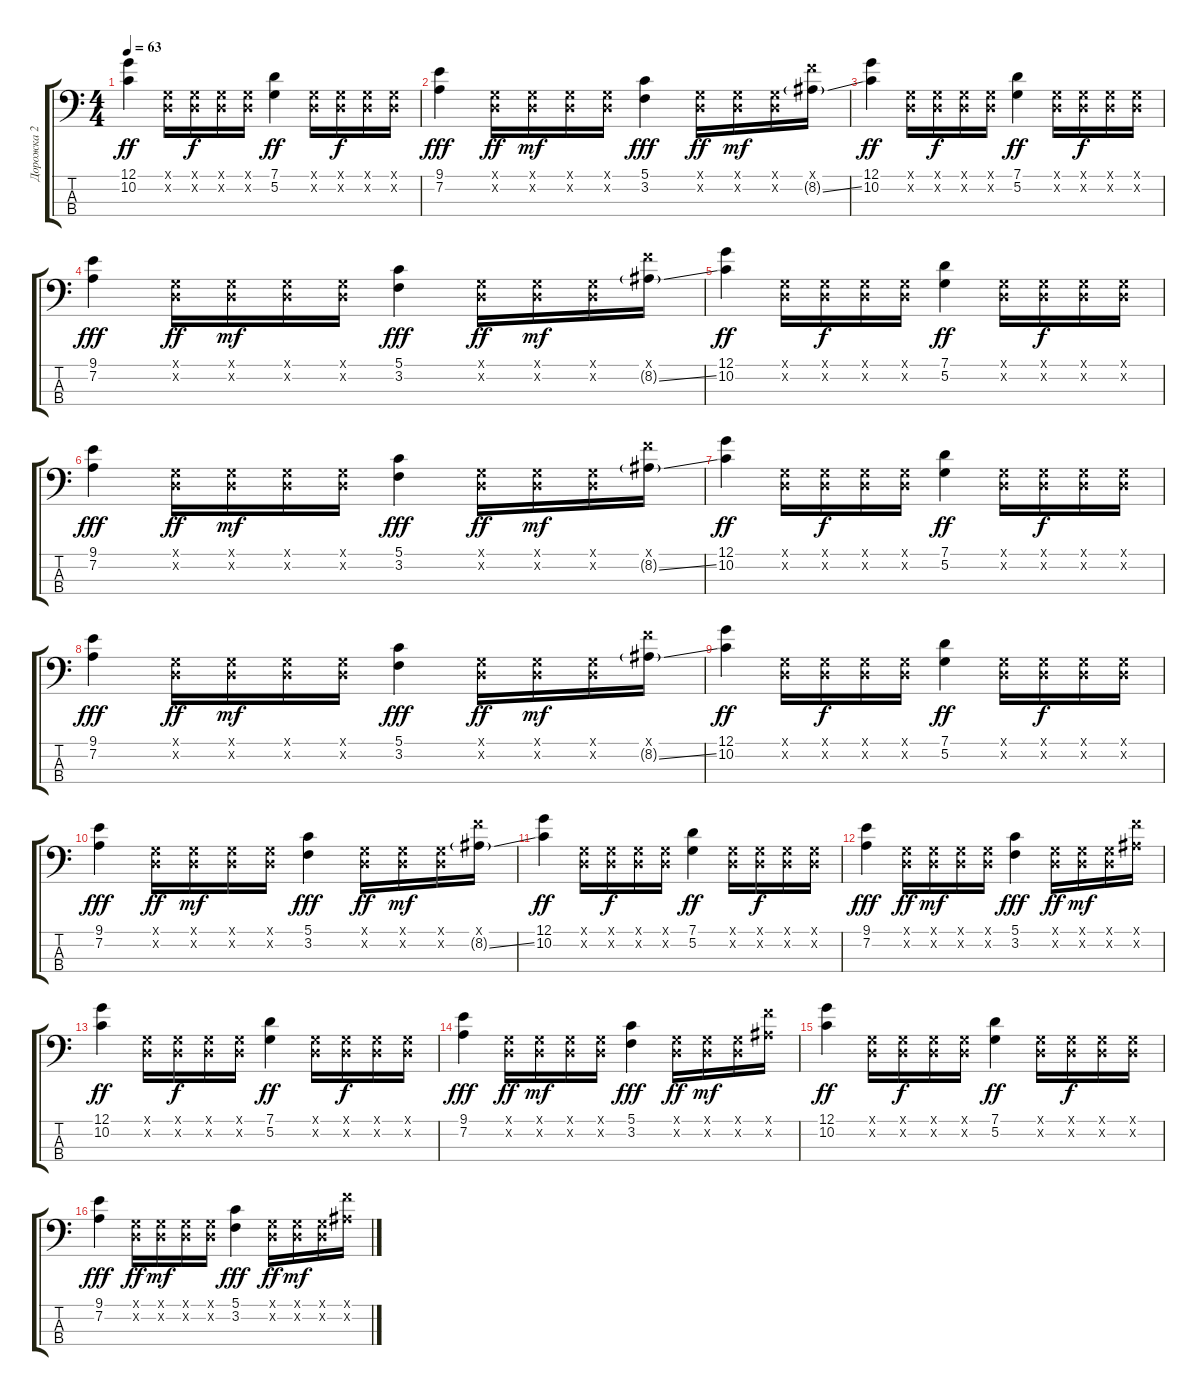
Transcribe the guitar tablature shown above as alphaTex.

\track ("Дорожка 2" "Дорожка 2") {instrument electricbassfinger}
\staff {score tabs}
\tuning (G2 D2 A1 E1) {hide}
\ts (4 4)
\tempo 63
\clef f4
\ks c
(12.1 10.2).4{dy ff} (0.1{x} 0.2{x}).16 (0.1{x} 0.2{x}).16{dy f} (0.1{x} 0.2{x}).16 (0.1{x} 0.2{x}).16 (7.1 5.2).4{dy ff} (0.1{x} 0.2{x}).16 (0.1{x} 0.2{x}).16{dy f} (0.1{x} 0.2{x}).16 (0.1{x} 0.2{x}).16 |
(9.1 7.2).4{dy fff} (0.1{x} 0.2{x}).16{dy ff} (0.1{x} 0.2{x}).16{dy mf} (0.1{x} 0.2{x}).16 (0.1{x} 0.2{x}).16 (5.1 3.2).4{dy fff} (0.1{x} 0.2{x}).16{dy ff} (0.1{x} 0.2{x}).16{dy mf} (0.1{x} 0.2{x}).16 (10.1{x} 8.2{ss g}).16 |
(12.1 10.2).4{dy ff} (0.1{x} 0.2{x}).16 (0.1{x} 0.2{x}).16{dy f} (0.1{x} 0.2{x}).16 (0.1{x} 0.2{x}).16 (7.1 5.2).4{dy ff} (0.1{x} 0.2{x}).16 (0.1{x} 0.2{x}).16{dy f} (0.1{x} 0.2{x}).16 (0.1{x} 0.2{x}).16 |
(9.1 7.2).4{dy fff} (0.1{x} 0.2{x}).16{dy ff} (0.1{x} 0.2{x}).16{dy mf} (0.1{x} 0.2{x}).16 (0.1{x} 0.2{x}).16 (5.1 3.2).4{dy fff} (0.1{x} 0.2{x}).16{dy ff} (0.1{x} 0.2{x}).16{dy mf} (0.1{x} 0.2{x}).16 (10.1{x} 8.2{ss g}).16 |
(12.1 10.2).4{dy ff} (0.1{x} 0.2{x}).16 (0.1{x} 0.2{x}).16{dy f} (0.1{x} 0.2{x}).16 (0.1{x} 0.2{x}).16 (7.1 5.2).4{dy ff} (0.1{x} 0.2{x}).16 (0.1{x} 0.2{x}).16{dy f} (0.1{x} 0.2{x}).16 (0.1{x} 0.2{x}).16 |
(9.1 7.2).4{dy fff} (0.1{x} 0.2{x}).16{dy ff} (0.1{x} 0.2{x}).16{dy mf} (0.1{x} 0.2{x}).16 (0.1{x} 0.2{x}).16 (5.1 3.2).4{dy fff} (0.1{x} 0.2{x}).16{dy ff} (0.1{x} 0.2{x}).16{dy mf} (0.1{x} 0.2{x}).16 (10.1{x} 8.2{ss g}).16 |
(12.1 10.2).4{dy ff} (0.1{x} 0.2{x}).16 (0.1{x} 0.2{x}).16{dy f} (0.1{x} 0.2{x}).16 (0.1{x} 0.2{x}).16 (7.1 5.2).4{dy ff} (0.1{x} 0.2{x}).16 (0.1{x} 0.2{x}).16{dy f} (0.1{x} 0.2{x}).16 (0.1{x} 0.2{x}).16 |
(9.1 7.2).4{dy fff} (0.1{x} 0.2{x}).16{dy ff} (0.1{x} 0.2{x}).16{dy mf} (0.1{x} 0.2{x}).16 (0.1{x} 0.2{x}).16 (5.1 3.2).4{dy fff} (0.1{x} 0.2{x}).16{dy ff} (0.1{x} 0.2{x}).16{dy mf} (0.1{x} 0.2{x}).16 (10.1{x} 8.2{ss g}).16 |
(12.1 10.2).4{dy ff} (0.1{x} 0.2{x}).16 (0.1{x} 0.2{x}).16{dy f} (0.1{x} 0.2{x}).16 (0.1{x} 0.2{x}).16 (7.1 5.2).4{dy ff} (0.1{x} 0.2{x}).16 (0.1{x} 0.2{x}).16{dy f} (0.1{x} 0.2{x}).16 (0.1{x} 0.2{x}).16 |
(9.1 7.2).4{dy fff} (0.1{x} 0.2{x}).16{dy ff} (0.1{x} 0.2{x}).16{dy mf} (0.1{x} 0.2{x}).16 (0.1{x} 0.2{x}).16 (5.1 3.2).4{dy fff} (0.1{x} 0.2{x}).16{dy ff} (0.1{x} 0.2{x}).16{dy mf} (0.1{x} 0.2{x}).16 (10.1{x} 8.2{ss g}).16 |
(12.1 10.2).4{dy ff} (0.1{x} 0.2{x}).16 (0.1{x} 0.2{x}).16{dy f} (0.1{x} 0.2{x}).16 (0.1{x} 0.2{x}).16 (7.1 5.2).4{dy ff} (0.1{x} 0.2{x}).16 (0.1{x} 0.2{x}).16{dy f} (0.1{x} 0.2{x}).16 (0.1{x} 0.2{x}).16 |
(9.1 7.2).4{dy fff} (0.1{x} 0.2{x}).16{dy ff} (0.1{x} 0.2{x}).16{dy mf} (0.1{x} 0.2{x}).16 (0.1{x} 0.2{x}).16 (5.1 3.2).4{dy fff} (0.1{x} 0.2{x}).16{dy ff} (0.1{x} 0.2{x}).16{dy mf} (0.1{x} 0.2{x}).16 (10.1{x} 8.2{x}).16 |
(12.1 10.2).4{dy ff} (0.1{x} 0.2{x}).16 (0.1{x} 0.2{x}).16{dy f} (0.1{x} 0.2{x}).16 (0.1{x} 0.2{x}).16 (7.1 5.2).4{dy ff} (0.1{x} 0.2{x}).16 (0.1{x} 0.2{x}).16{dy f} (0.1{x} 0.2{x}).16 (0.1{x} 0.2{x}).16 |
(9.1 7.2).4{dy fff} (0.1{x} 0.2{x}).16{dy ff} (0.1{x} 0.2{x}).16{dy mf} (0.1{x} 0.2{x}).16 (0.1{x} 0.2{x}).16 (5.1 3.2).4{dy fff} (0.1{x} 0.2{x}).16{dy ff} (0.1{x} 0.2{x}).16{dy mf} (0.1{x} 0.2{x}).16 (10.1{x} 8.2{x}).16 |
(12.1 10.2).4{dy ff} (0.1{x} 0.2{x}).16 (0.1{x} 0.2{x}).16{dy f} (0.1{x} 0.2{x}).16 (0.1{x} 0.2{x}).16 (7.1 5.2).4{dy ff} (0.1{x} 0.2{x}).16 (0.1{x} 0.2{x}).16{dy f} (0.1{x} 0.2{x}).16 (0.1{x} 0.2{x}).16 |
(9.1 7.2).4{dy fff} (0.1{x} 0.2{x}).16{dy ff} (0.1{x} 0.2{x}).16{dy mf} (0.1{x} 0.2{x}).16 (0.1{x} 0.2{x}).16 (5.1 3.2).4{dy fff} (0.1{x} 0.2{x}).16{dy ff} (0.1{x} 0.2{x}).16{dy mf} (0.1{x} 0.2{x}).16 (10.1{x} 8.2{x}).16
